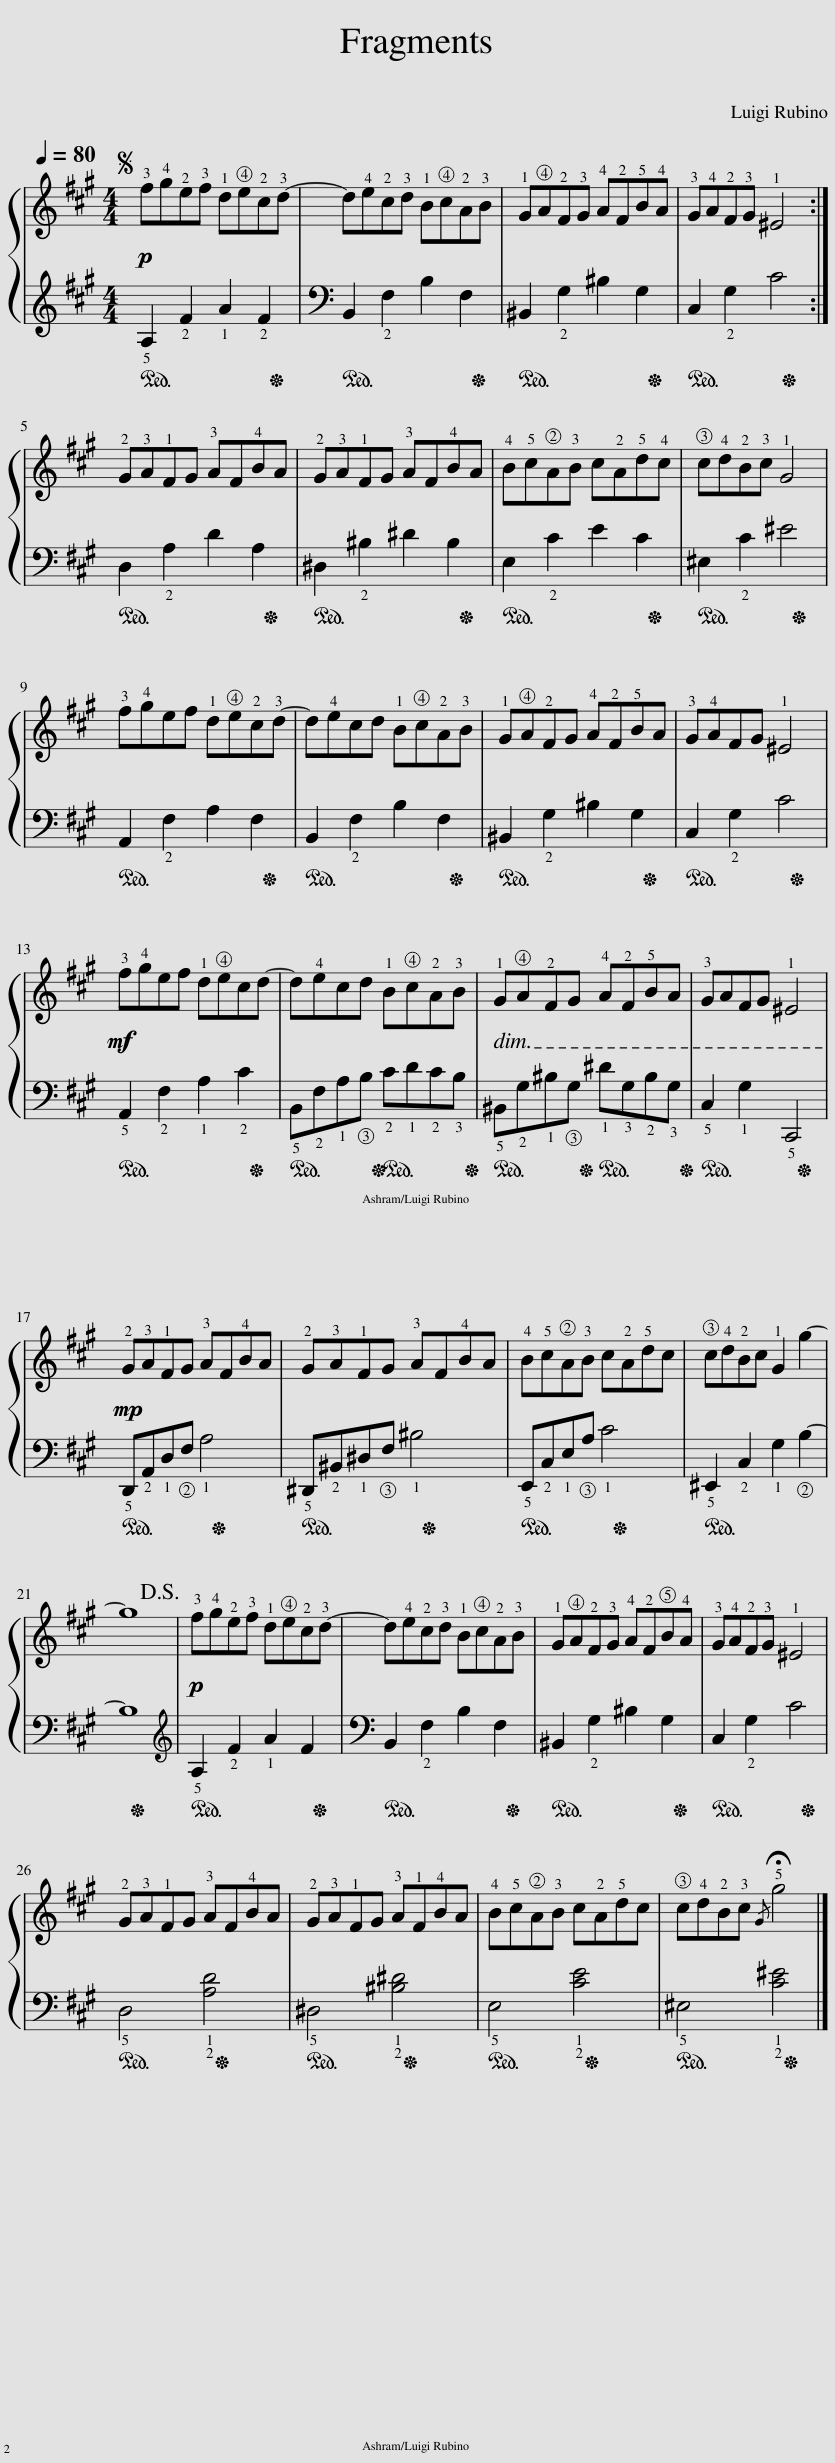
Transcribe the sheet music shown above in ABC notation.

X:1
%%score { 1 | 2 }
L:1/8
Q:1/4=80
M:4/4
I:linebreak $
K:A
V:1 treble
V:2 treble
V:1
S!p! !3!f!4!g!2!e!3!f !1!d!4!e!2!c!3!d- | d!4!e!2!c!3!d !1!B!4!c!2!A!3!B | !1!G!4!A!2!F!3!G !4!A!2!F!5!B!4!A | !3!G!4!A!2!F!3!G !1!^E4 :|$ !2!G!3!A!1!FG !3!AF!4!BA | %5
 !2!G!3!A!1!FG !3!AF!4!BA | !4!B!5!c!2!A!3!B c!2!A!5!d!4!c | !3!c!4!d!2!B!3!c !1!G4 |$ !3!f!4!gef !1!d!4!e!2!c!3!d- | d!4!ecd !1!B!4!c!2!A!3!B | %10
 !1!G!4!A!2!FG !4!A!2!F!5!BA | !3!G!4!AFG !1!^E4 |$!mf! !3!f!4!gef !1!d!4!ecd- | d!4!ecd !1!B!4!c!2!A!3!B | !1!G!4!A!2!FG !4!A!2!F!5!BA | %15
 !3!GAFG !1!^E4 |$!mp! !2!G!3!A!1!FG !3!AF!4!BA | !2!G!3!A!1!FG !3!AF!4!BA | !4!B!5!c!2!A!3!B c!2!A!5!dc | !3!c!4!d!2!Bc !1!G2 g2- |$ %20
 g8!D.S.! |!p! !None!!3!f!4!g!2!e!3!f !1!d!4!e!2!c!3!d- | d!4!e!2!c!3!d !1!B!4!c!2!A!3!B | !1!G!4!A!2!F!3!G !4!A!2!F!5!B!4!A | !3!G!4!A!2!F!3!G !1!^E4 |$ %25
 !2!G!3!A!1!FG !3!AF!4!BA | !2!G!3!A!1!FG !3!A!1!F!4!BA | !4!B!5!c!2!A!3!B c!2!A!5!dc | !3!c!4!d!2!B!3!c{/!fermata!G} !fermata!!5!g4 |] %29
V:2
!ped! !5!A,2 !2!F2 !1!A2 !2!F2!ped-up! |!ped! B,,2 !2!F,2 B,2 F,2!ped-up! |!ped! ^B,,2 !2!G,2 ^B,2 G,2!ped-up! |!ped! C,2 !2!G,2 C4!ped-up! :|$!ped! D,2 !2!A,2 D2 A,2!ped-up! | %5
!ped! ^D,2 !2!^B,2 ^D2 B,2!ped-up! |!ped! E,2 !2!C2 E2 C2!ped-up! |!ped! ^E,2 !2!C2 ^E4!ped-up! |$!ped! A,,2 !2!F,2 A,2 F,2!ped-up! |!ped! B,,2 !2!F,2 B,2 F,2!ped-up! | %10
!ped! ^B,,2 !2!G,2 ^B,2 G,2!ped-up! |!ped! C,2 !2!G,2 C4!ped-up! |$!ped! !5!A,,2 !2!F,2 !1!A,2 !2!C2!ped-up! |!ped! !5!B,,!2!F,!1!A,!3!B,!ped-up!!ped! !2!C!1!D!2!C!3!B,!ped-up! |!ped! !5!^B,,!2!G,!1!^B,!3!G,!ped-up!!ped! !1!^D!3!G,!2!B,!3!G,!ped-up! | %15
!ped! !5!C,2 !1!G,2 !5!C,,4!ped-up! |$!ped! !5!D,,!2!A,,!1!D,!2!F, !1!A,4!ped-up! |!ped! !5!^D,,!2!^B,,!1!^D,!3!F, !1!^B,4!ped-up! |!ped! !5!E,,!2!C,!1!E,!3!A, !1!C4!ped-up! |!ped! !5!^E,,2 !2!C,2 !1!G,2 !2!B,2- |$ %20
 B,8!ped-up! |[K:treble]!ped! !5!A,2 !2!F2 !1!A2 F2!ped-up! |!ped! B,,2 !2!F,2 B,2 F,2!ped-up! |!ped! ^B,,2 !2!G,2 ^B,2 G,2!ped-up! |!ped! C,2 !2!G,2 C4!ped-up! |$ %25
!ped! !5!D,4 !2!!1![A,D]4!ped-up! |!ped! !5!^D,4 !2!!1![^B,^D]4!ped-up! |!ped! !5!E,4 !2!!1![CE]4!ped-up! |!ped! !5!^E,4 !2!!1![C^E]4!ped-up! |] %29
